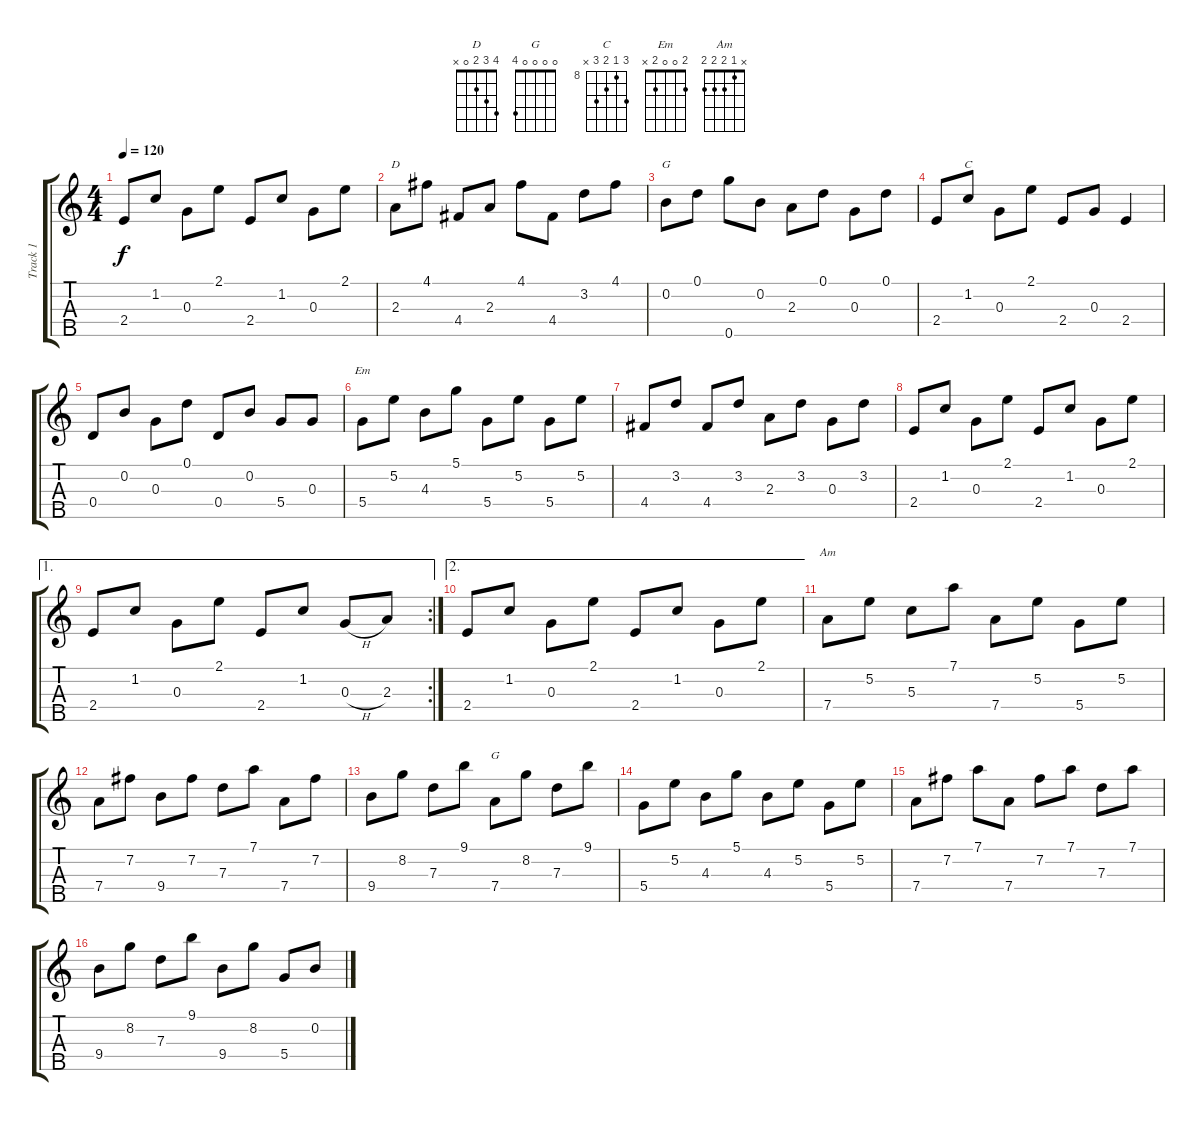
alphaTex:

\track ("Track 1" "Track 1") {instrument acousticguitarsteel}
\staff {score tabs}
\tuning (D4 B3 G3 D3 G4) {hide}
\chord ("D" 4 3 2 0 x)
\chord ("G" 0 0 0 0 0)
\chord ("C" 10 8 9 10 x) {firstfret 8}
\chord ("Em" 2 0 0 2 x)
\chord ("Am" x 1 2 2 2)
\chord ("G" 0 0 0 0 4)
\ts (4 4)
\tempo 120
\clef g2
\ks c
2.4.8{dy f} 1.2.8 0.3.8 2.1.8 2.4.8 1.2.8 0.3.8 2.1.8 |
2.3.8{ch "D"} 4.1.8 4.4.8 2.3.8 4.1.8 4.4.8 3.2.8 4.1.8 |
0.2.8{ch "G"} 0.1.8 0.5.8 0.2.8 2.3.8 0.1.8 0.3.8 0.1.8 |
2.4.8 1.2.8{ch "C"} 0.3.8 2.1.8 2.4.8 0.3.8 2.4.4 |
0.4.8 0.2.8 0.3.8 0.1.8 0.4.8 0.2.8 5.4.8 0.3.8 |
5.4.8{ch "Em"} 5.2.8 4.3.8 5.1.8 5.4.8 5.2.8 5.4.8 5.2.8 |
4.4.8 3.2.8 4.4.8 3.2.8 2.3.8 3.2.8 0.3.8 3.2.8 |
2.4.8 1.2.8 0.3.8 2.1.8 2.4.8 1.2.8 0.3.8 2.1.8 |
\ae 1
\rc 2
2.4.8 1.2.8 0.3.8 2.1.8 2.4.8 1.2.8 0.3{h}.8 2.3.8 |
\ae 2
2.4.8 1.2.8 0.3.8 2.1.8 2.4.8 1.2.8 0.3.8 2.1.8 |
7.4.8{ch "Am"} 5.2.8 5.3.8 7.1.8 7.4.8 5.2.8 5.4.8 5.2.8 |
7.4.8 7.2.8 9.4.8 7.2.8 7.3.8 7.1.8 7.4.8 7.2.8 |
9.4.8 8.2.8 7.3.8 9.1.8 7.4.8{ch "G"} 8.2.8 7.3.8 9.1.8 |
5.4.8 5.2.8 4.3.8 5.1.8 4.3.8 5.2.8 5.4.8 5.2.8 |
7.4.8 7.2.8 7.1.8 7.4.8 7.2.8 7.1.8 7.3.8 7.1.8 |
9.4.8 8.2.8 7.3.8 9.1.8 9.4.8 8.2.8 5.4.8 0.2.8
